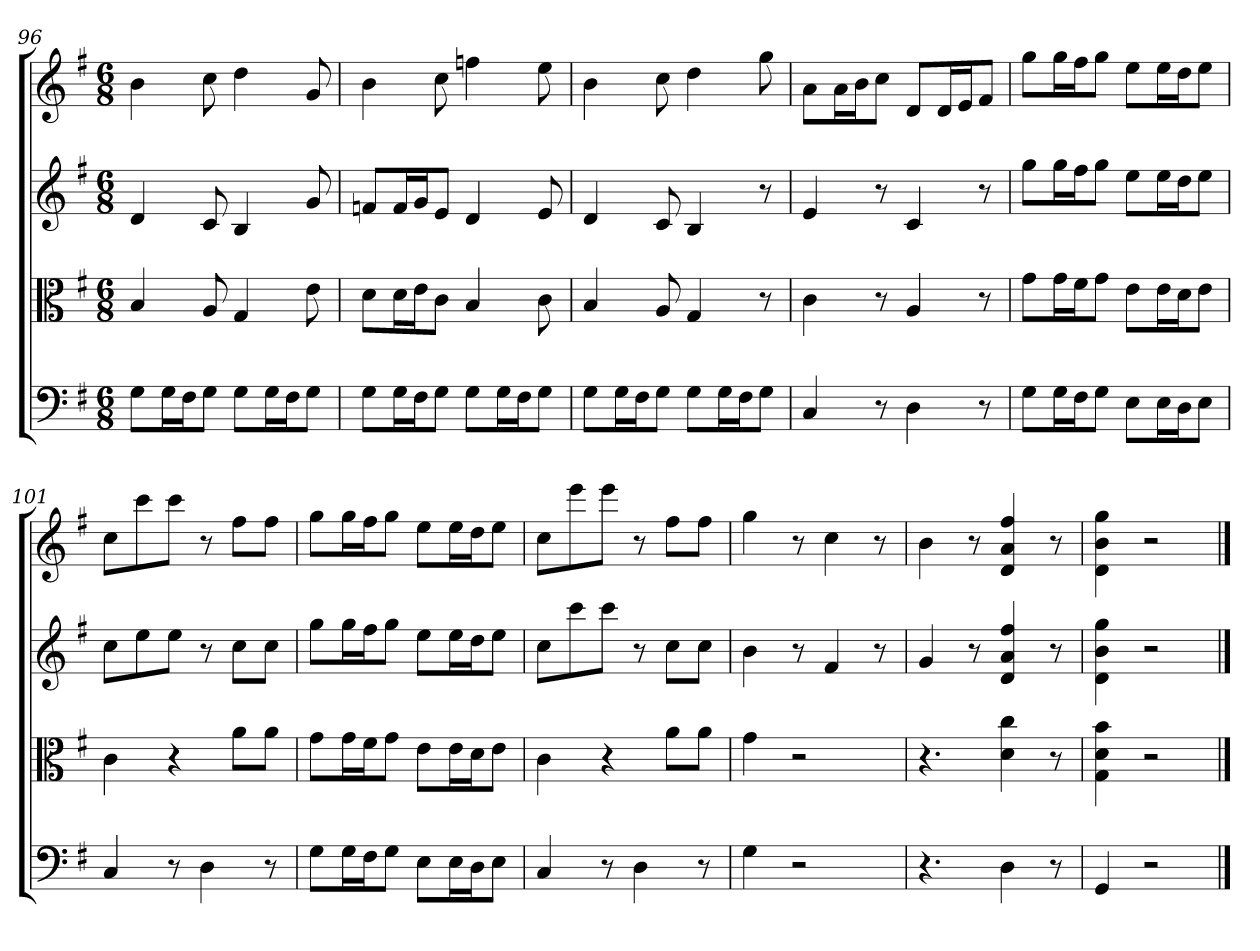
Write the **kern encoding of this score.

**kern	**kern	**kern	**kern
*part4	*part3	*part2	*part1
*staff4	*staff3	*staff2	*staff1
*clefF4	*clefC3	*	*
*k[f#]	*k[f#]	*k[f#]	*k[f#]
*G:	*G:	*G:	*G:
*M6/8	*M6/8	*M6/8	*M6/8
=96	=96	=96	=96
8G\L	4B	4d	4b
16G\L	.	.	.
16F#\J	.	.	.
8G\J	8A	8c	8cc
8G\L	4G	4B	4dd
16G\L	.	.	.
16F#\J	.	.	.
8G\J	8e	8g	8g
=97	=97	=97	=97
8G\L	8d\L	8fnL	4b
16G\L	16d\L	16fL	.
16F#\J	16e\J	16gJ	.
8G\J	8c\J	8eJ	8cc
8G\L	4B	4d	4ffn
16G\L	.	.	.
16F#\J	.	.	.
8G\J	8c	8e	8ee
=98	=98	=98	=98
8G\L	4B	4d	4b
16G\L	.	.	.
16F#\J	.	.	.
8G\J	8A	8c	8cc
8G\L	4G	4B	4dd
16G\L	.	.	.
16F#\J	.	.	.
8G\J	8r	8r	8gg
=99	=99	=99	=99
4C	4c	4e	8aL
.	.	.	16aL
.	.	.	16bJ
8r	8r	8r	8ccJ
4D	4A	4c	8dL
.	.	.	16dL
.	.	.	16eJ
8r	8r	8r	8f#J
=100	=100	=100	=100
8G\L	8g\L	8ggL	8ggL
16G\L	16g\L	16ggL	16ggL
16F#\J	16f#\J	16ff#J	16ff#J
8G\J	8g\J	8ggJ	8ggJ
8E\L	8e\L	8eeL	8eeL
16E\L	16e\L	16eeL	16eeL
16D\J	16d\J	16ddJ	16ddJ
8E\J	8e\J	8eeJ	8eeJ
=101	=101	=101	=101
4C	4c	8ccL	8ccL
.	.	8ee	8ccc
8r	4r	8eeJ	8cccJ
4D	.	8r	8r
.	8a\L	8ccL	8ff#L
8r	8a\J	8ccJ	8ff#J
=102	=102	=102	=102
8G\L	8g\L	8ggL	8ggL
16G\L	16g\L	16ggL	16ggL
16F#\J	16f#\J	16ff#J	16ff#J
8G\J	8g\J	8ggJ	8ggJ
8E\L	8e\L	8eeL	8eeL
16E\L	16e\L	16eeL	16eeL
16D\J	16d\J	16ddJ	16ddJ
8E\J	8e\J	8eeJ	8eeJ
=103	=103	=103	=103
4C	4c	8ccL	8ccL
.	.	8ccc	8eee
8r	4r	8cccJ	8eeeJ
4D	.	8r	8r
.	8a\L	8ccL	8ff#L
8r	8a\J	8ccJ	8ff#J
=104	=104	=104	=104
4G	4g	4b	4gg
2r	2r	8r	8r
.	.	4f#	4cc
.	.	8r	8r
=105	=105	=105	=105
4.r	4.r	4g	4b
.	.	8r	8r
4D	4d 4cc	4d 4a 4ff#	4d 4a 4ff#
8r	8r	8r	8r
=106	=106	=106	=106
4GG	4G 4d 4b	4d 4b 4gg	4d 4b 4gg
2r	2r	2r	2r
==	==	==	==
*-	*-	*-	*-
